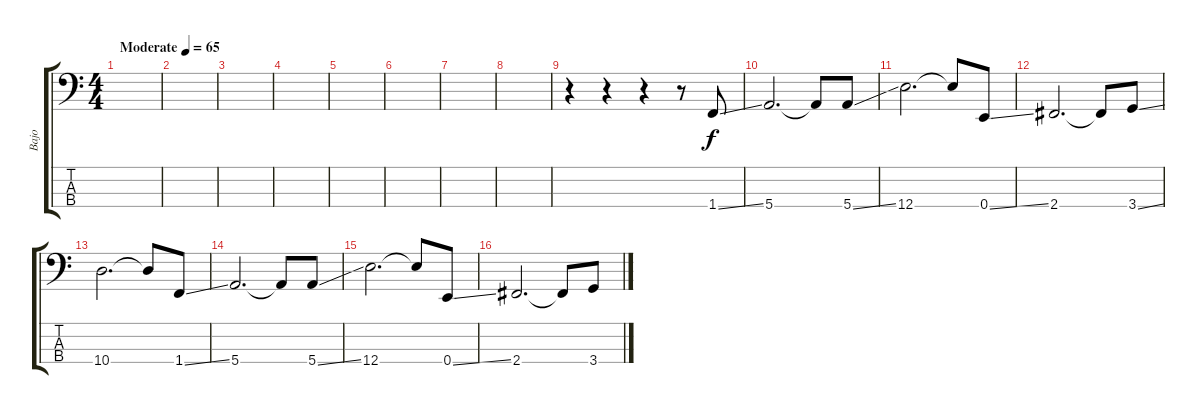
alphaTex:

\track ("Bajo" "Bajo") {instrument electricbassfinger}
\staff {score tabs}
\tuning (G2 D2 A1 E1) {hide}
\ts (4 4)
\tempo (65 "Moderate")
\clef f4
\ks c
|
|
|
|
|
|
|
|
r.4 r.4 r.4 r.8 1.4{ss}.8 |
5.4.2{d} 5.4{t}.8 5.4{ss}.8 |
12.4.2{d} 12.4{t}.8 0.4{ss}.8 |
2.4.2{d} 2.4{t}.8 3.4{ss}.8 |
10.4.2{d} 10.4{t}.8 1.4{ss}.8 |
5.4.2{d} 5.4{t}.8 5.4{ss}.8 |
12.4.2{d} 12.4{t}.8 0.4{ss}.8 |
2.4.2{d} 2.4{t}.8 3.4{ss}.8
